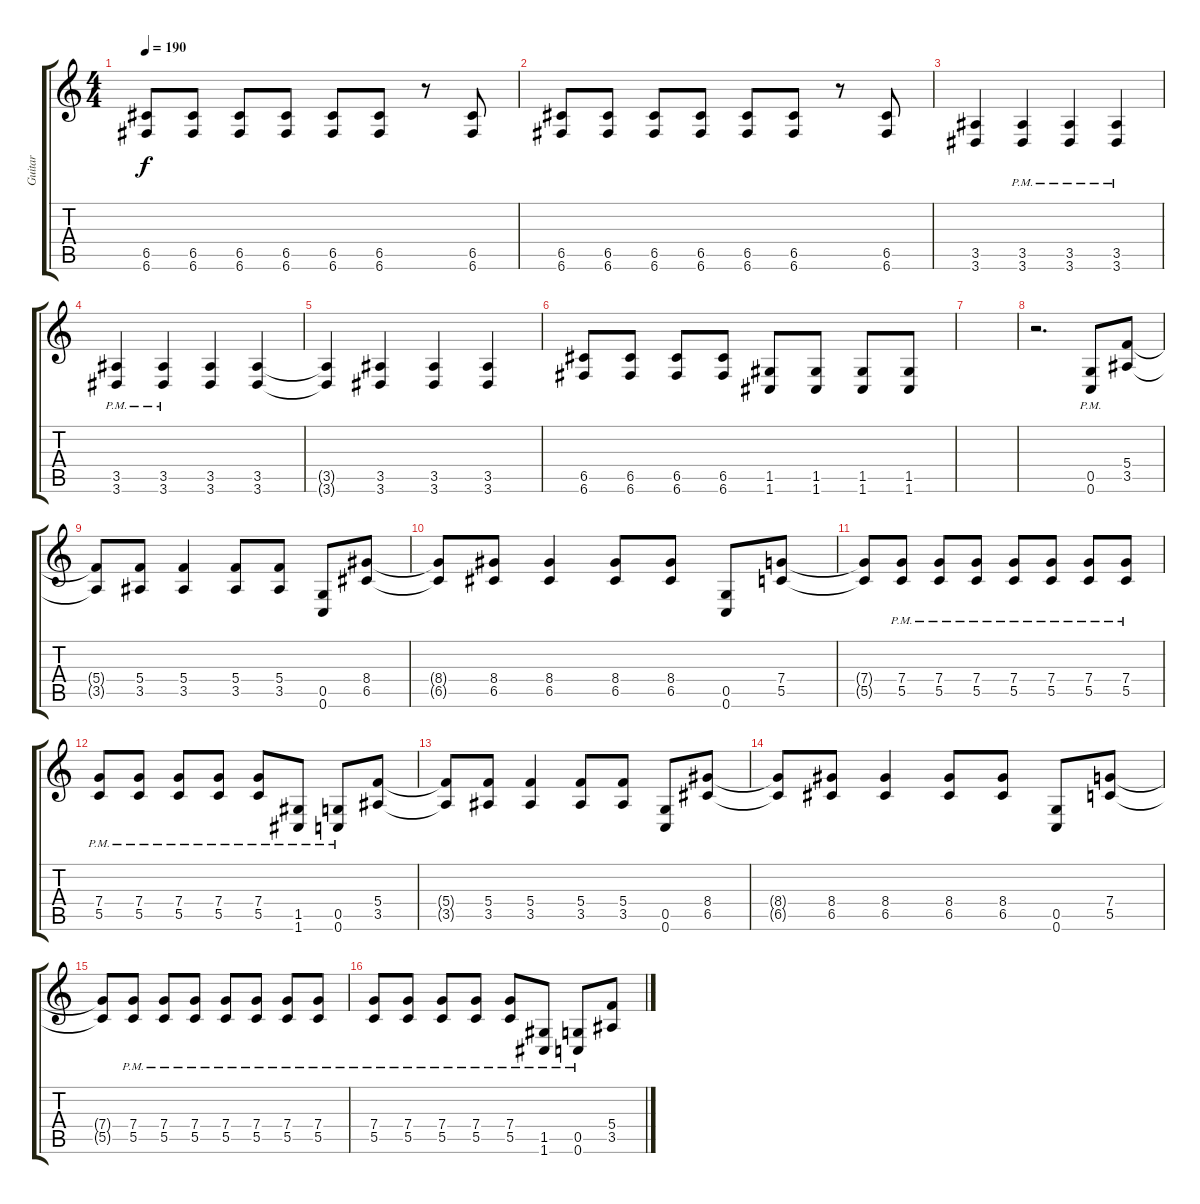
\track ("Guitar" "Guitar") {instrument distortionguitar}
\staff {score tabs}
\tuning (D4 A3 F3 C3 G2 C2) {hide}
\ts (4 4)
\tempo 190
\clef g2
\ks c
(6.5 6.6).8{dy f} (6.5 6.6).8 (6.5 6.6).8 (6.5 6.6).8 (6.5 6.6).8 (6.5 6.6).8 r.8 (6.5 6.6).8 |
(6.5 6.6).8 (6.5 6.6).8 (6.5 6.6).8 (6.5 6.6).8 (6.5 6.6).8 (6.5 6.6).8 r.8 (6.5 6.6).8 |
(3.5 3.6).4 (3.5{pm} 3.6{pm}).4 (3.5{pm} 3.6{pm}).4 (3.5{pm} 3.6{pm}).4 |
(3.5{pm} 3.6{pm}).4 (3.5{pm} 3.6{pm}).4 (3.5 3.6).4 (3.5 3.6).4 |
(3.5{t} 3.6{t}).4 (3.5 3.6).4 (3.5 3.6).4 (3.5 3.6).4 |
(6.5 6.6).8 (6.5 6.6).8 (6.5 6.6).8 (6.5 6.6).8 (1.5 1.6).8 (1.5 1.6).8 (1.5 1.6).8 (1.5 1.6).8 |
|
r.2{d} (0.5{pm} 0.6).8 (5.4 3.5).8 |
(5.4{t} 3.5{t}).8 (5.4 3.5).8 (5.4 3.5).4 (5.4 3.5).8 (5.4 3.5).8 (0.5 0.6).8 (8.4 6.5).8 |
(8.4{t} 6.5{t}).8 (8.4 6.5).8 (8.4 6.5).4 (8.4 6.5).8 (8.4 6.5).8 (0.5 0.6).8 (7.4 5.5).8 |
(7.4{t} 5.5{t}).8 (7.4{pm} 5.5{pm}).8 (7.4{pm} 5.5{pm}).8 (7.4{pm} 5.5{pm}).8 (7.4{pm} 5.5{pm}).8 (7.4{pm} 5.5{pm}).8 (7.4{pm} 5.5{pm}).8 (7.4{pm} 5.5{pm}).8 |
(7.4{pm} 5.5{pm}).8 (7.4{pm} 5.5{pm}).8 (7.4{pm} 5.5{pm}).8 (7.4{pm} 5.5{pm}).8 (7.4{pm} 5.5{pm}).8 (1.5{pm} 1.6).8 (0.5{pm} 0.6).8 (5.4 3.5).8 |
(5.4{t} 3.5{t}).8 (5.4 3.5).8 (5.4 3.5).4 (5.4 3.5).8 (5.4 3.5).8 (0.5 0.6).8 (8.4 6.5).8 |
(8.4{t} 6.5{t}).8 (8.4 6.5).8 (8.4 6.5).4 (8.4 6.5).8 (8.4 6.5).8 (0.5 0.6).8 (7.4 5.5).8 |
(7.4{t} 5.5{t}).8 (7.4{pm} 5.5{pm}).8 (7.4{pm} 5.5{pm}).8 (7.4{pm} 5.5{pm}).8 (7.4{pm} 5.5{pm}).8 (7.4{pm} 5.5{pm}).8 (7.4{pm} 5.5{pm}).8 (7.4{pm} 5.5{pm}).8 |
(7.4{pm} 5.5{pm}).8 (7.4{pm} 5.5{pm}).8 (7.4{pm} 5.5{pm}).8 (7.4{pm} 5.5{pm}).8 (7.4{pm} 5.5{pm}).8 (1.5{pm} 1.6).8 (0.5{pm} 0.6).8 (5.4 3.5).8
